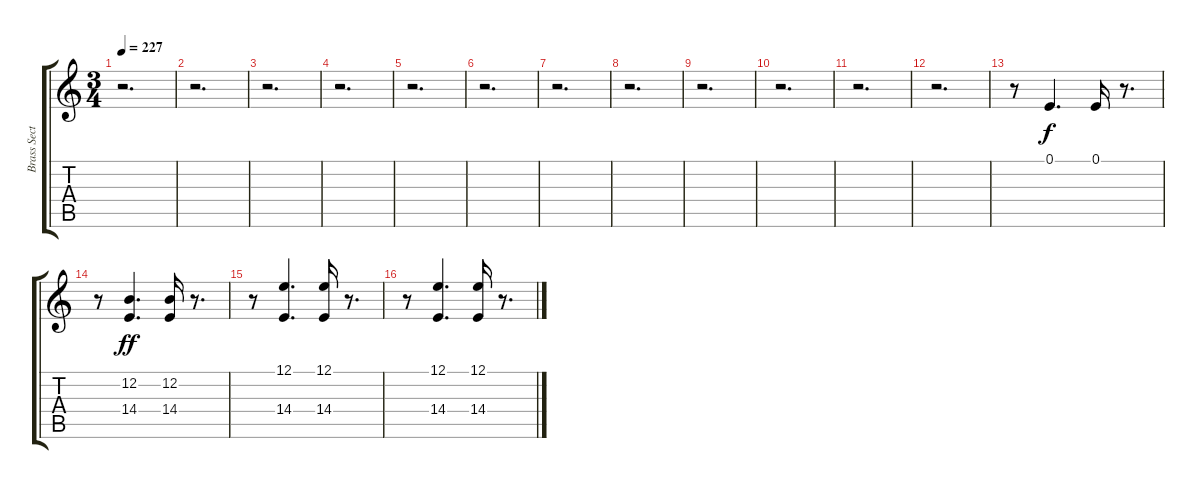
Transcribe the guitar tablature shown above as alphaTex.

\track ("Brass Section" "Brass Sect") {instrument brasssection}
\staff {score tabs}
\tuning (E4 B3 G3 D3 A2 E2) {hide}
\ts (3 4)
\tempo 227
\clef g2
\ks c
r.2{d dy f} |
r.2{d} |
r.2{d} |
r.2{d} |
r.2{d} |
r.2{d} |
r.2{d} |
r.2{d} |
r.2{d} |
r.2{d} |
r.2{d} |
r.2{d} |
r.8 0.1.4{d} 0.1.16 r.8{d} |
r.8 (12.2 14.4).4{d dy ff} (12.2 14.4).16 r.8{d} |
r.8 (12.1 14.4).4{d} (12.1 14.4).16 r.8{d} |
r.8 (12.1 14.4).4{d} (12.1 14.4).16 r.8{d}
